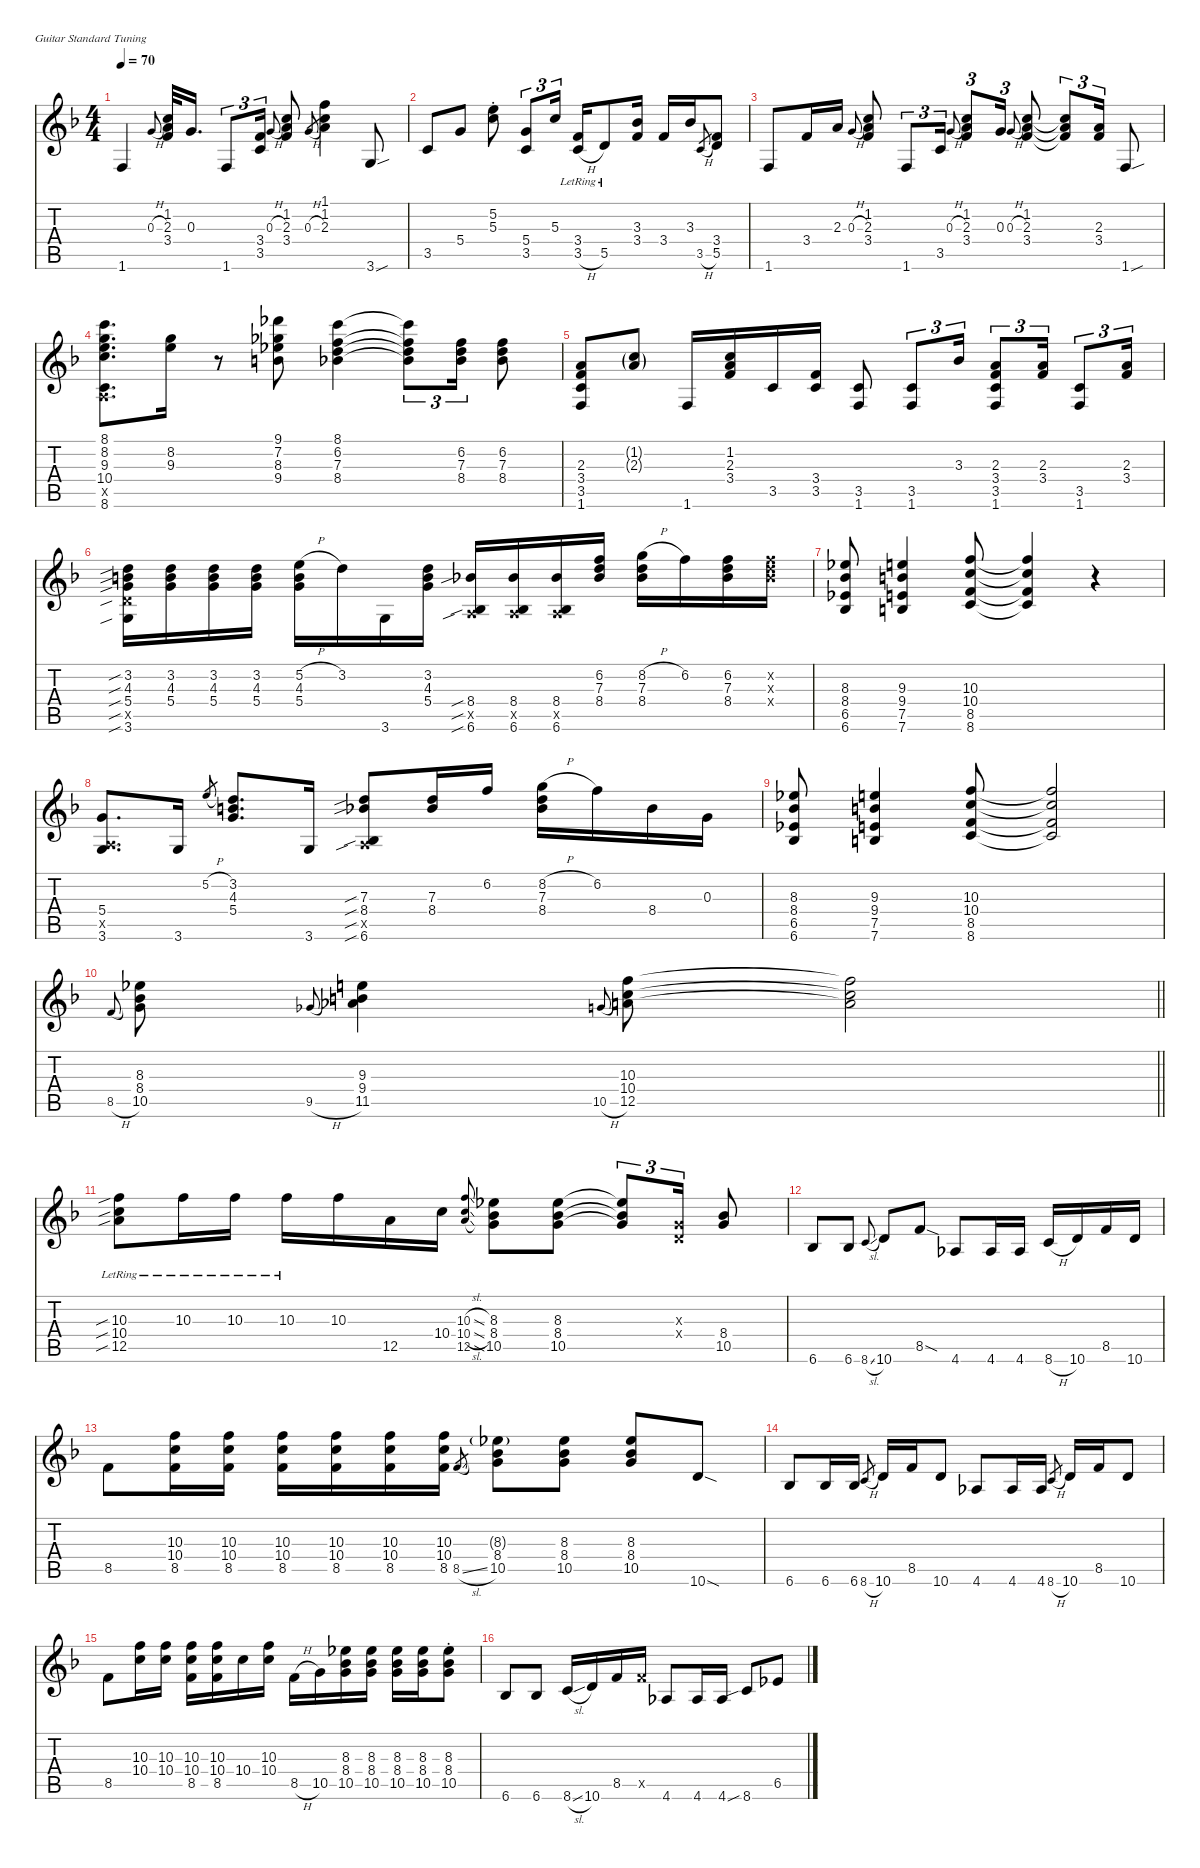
\defaultSystemsLayout 4
\hideDynamics
\bracketExtendMode nobrackets
\singleTrackTrackNamePolicy hidden
\multiTrackTrackNamePolicy hidden
\otherSystemsTrackNameOrientation horizontal
\track ("Guitar 1" "el.guit.") {defaultSystemsLayout 4 instrument electricguitarclean}
\staff {score tabs}
\tuning (E4 B3 G3 D3 A2 E2)
\ts (4 4)
\tempo 70
\clef g2
\ks f
1.6{acc forcenatural}.4{dy f beam Up} 0.3{h acc forcenatural}.8{gr onbeat dy mf beam Up} (1.2{acc forcenatural} 2.3{acc forcenatural} 3.4{acc forcenatural}).32{dy f beam Up} 0.3{acc forcenatural}.16{d beam Up} 1.6{acc forcenatural}.8{tu (3 2) beam Up} (3.4{acc forcenatural} 3.5{acc forcenatural}).16{tu (3 2) beam Up} 0.3{h acc forcenatural}.8{gr onbeat dy mf beam Up} (1.2{acc forcenatural} 2.3{acc forcenatural} 3.4{acc forcenatural}).8{dy f beam Up} 0.3{h acc forcenatural}.8{gr dy mf beam Up} (1.1{acc forcenatural} 1.2{acc forcenatural} 2.3{acc forcenatural}).4{dy f beam Down} 3.6{sou acc forcenatural}.8{beam Up} |
3.5{acc forcenatural}.8{beam Up} 5.4{acc forcenatural}.8{beam Up} (5.2{st acc forcenatural} 5.3{st acc forcenatural}).8{beam Down} (5.4{acc forcenatural} 3.5{acc forcenatural}).8{tu (3 2) beam Up} 5.3{acc forcenatural}.16{tu (3 2) beam Up} (3.4{lr acc forcenatural} 3.5{h acc forcenatural}).16{beam Up} 5.5{lr acc forcenatural}.8{beam Up} (3.3{acc b} 3.4{acc forcenatural}).16{beam Up} 3.4{acc forcenatural}.16{beam Up} 3.3{acc b}.16{beam Up} 3.5{h acc forcenatural}.8{gr dy mf beam Up} (3.4{acc forcenatural} 5.5{acc forcenatural}).8{dy f beam Up} |
1.6{acc forcenatural}.8{beam Up} 3.4{acc forcenatural}.16{beam Up} 2.3{acc forcenatural}.16{beam Up} 0.3{h acc forcenatural}.8{gr onbeat dy mf beam Up} (1.2{acc forcenatural} 2.3{acc forcenatural} 3.4{acc forcenatural}).8{dy f beam Up} 1.6{acc forcenatural}.8{tu (3 2) beam Up} 3.5{acc forcenatural}.16{tu (3 2) beam Up} 0.3{h acc forcenatural}.8{gr onbeat dy mf beam Up} (1.2{acc forcenatural} 2.3{acc forcenatural} 3.4{acc forcenatural}).8{tu (3 2) dy f beam Up} 0.3{acc forcenatural}.16{tu (3 2) beam Up} 0.3{h acc forcenatural}.8{gr onbeat dy mf beam Up} (1.2{acc forcenatural} 2.3{acc forcenatural} 3.4{acc forcenatural}).8{dy f beam Up} (1.2{t acc forcenatural} 2.3{t acc forcenatural} 3.4{t acc forcenatural}).8{tu (3 2) beam Up} (2.3{acc forcenatural} 3.4{acc forcenatural}).16{tu (3 2) beam Up} 1.6{sou acc forcenatural}.8{beam Up} |
(8.1{acc forcenatural} 8.2{acc forcenatural} 9.3{acc forcenatural} 10.4{acc forcenatural} 0.5{x acc forcenatural} 8.6{acc forcenatural}).8{d beam Down} (8.2{acc forcenatural} 9.3{acc forcenatural}).16{beam Down} r.8{beam Down} (9.1{acc b} 7.2{acc b} 8.3{acc b} 9.4{acc forcenatural}).8{beam Down} (8.1{acc forcenatural} 6.2{acc forcenatural} 7.3{acc forcenatural} 8.4{acc b}).4{beam Down} (8.1{t acc forcenatural} 6.2{t acc forcenatural} 7.3{t acc forcenatural} 8.4{t acc b}).8{tu (3 2) beam Down} (6.2{acc forcenatural} 7.3{acc forcenatural} 8.4{acc b}).16{tu (3 2) beam Down} (6.2{acc forcenatural} 7.3{acc forcenatural} 8.4{acc b}).8{beam Down} |
(2.3{acc forcenatural} 3.4{acc forcenatural} 3.5{acc forcenatural} 1.6{acc forcenatural}).8{beam Up} (1.2{g acc forcenatural} 2.3{g acc forcenatural}).8{dy mf beam Up} 1.6{acc forcenatural}.16{dy f beam Up} (1.2{acc forcenatural} 2.3{acc forcenatural} 3.4{acc forcenatural}).16{beam Up} 3.5{acc forcenatural}.16{beam Up} (3.4{acc forcenatural} 3.5{acc forcenatural}).16{beam Up} (3.5{acc forcenatural} 1.6{acc forcenatural}).8{beam Up} (3.5{acc forcenatural} 1.6{acc forcenatural}).8{tu (3 2) beam Up} 3.3{acc b}.16{tu (3 2) beam Up} (2.3{acc forcenatural} 3.4{acc forcenatural} 3.5{acc forcenatural} 1.6{acc forcenatural}).8{tu (3 2) beam Up} (2.3{acc forcenatural} 3.4{acc forcenatural}).16{tu (3 2) beam Up} (3.5{acc forcenatural} 1.6{acc forcenatural}).8{tu (3 2) beam Up} (2.3{acc forcenatural} 3.4{acc forcenatural}).16{tu (3 2) beam Up} |
(3.2{sib acc forcenatural} 4.3{sib acc forcenatural} 5.4{sib acc forcenatural} 5.5{sib x acc forcenatural} 3.6{sib acc forcenatural}).16{beam Down} (3.2{acc forcenatural} 4.3{acc forcenatural} 5.4{acc forcenatural}).16{beam Down} (3.2{acc forcenatural} 4.3{acc forcenatural} 5.4{acc forcenatural}).16{beam Down} (3.2{acc forcenatural} 4.3{acc forcenatural} 5.4{acc forcenatural}).16{beam Down} (5.2{h acc forcenatural} 4.3{acc forcenatural} 5.4{acc forcenatural}).16{beam Down} 3.2{acc forcenatural}.16{beam Down} 3.6{acc forcenatural}.16{beam Down} (3.2{acc forcenatural} 4.3{acc forcenatural} 5.4{acc forcenatural}).16{beam Down} (8.4{sib acc b} 0.5{sib x acc forcenatural} 6.6{sib acc b}).16{beam Up} (8.4{acc b} 0.5{x acc forcenatural} 6.6{acc b}).16{beam Up} (8.4{acc b} 0.5{x acc forcenatural} 6.6{acc b}).16{beam Up} (6.2{acc forcenatural} 7.3{acc forcenatural} 8.4{acc b}).16{beam Up} (8.2{h acc forcenatural} 7.3{acc forcenatural} 8.4{acc b}).16{beam Down} 6.2{acc forcenatural}.16{beam Down} (6.2{acc forcenatural} 7.3{acc forcenatural} 8.4{acc b}).16{beam Down} (6.2{x acc forcenatural} 7.3{x acc forcenatural} 8.4{x acc b}).16{beam Down} |
(8.3{acc b} 8.4{acc b} 6.5{acc b} 6.6{acc b}).8{beam Up} (9.3{acc forcenatural} 9.4{acc forcenatural} 7.5{acc forcenatural} 7.6{acc forcenatural}).4{beam Up} (10.3{acc forcenatural} 10.4{acc forcenatural} 8.5{acc forcenatural} 8.6{acc forcenatural}).8{beam Up} (10.3{t acc forcenatural} 10.4{t acc forcenatural} 8.5{t acc forcenatural} 8.6{t acc forcenatural}).4{beam Up} r.4{beam Up} |
(5.4{acc forcenatural} 0.5{x acc forcenatural} 3.6{acc forcenatural}).8{d beam Up} 3.6{acc forcenatural}.16{beam Up} 5.2{h acc forcenatural}.8{gr dy mf beam Up} (3.2{acc forcenatural} 4.3{acc forcenatural} 5.4{acc forcenatural}).8{d dy f beam Up} 3.6{acc forcenatural}.16{beam Up} (7.3{sib acc forcenatural} 8.4{sib acc b} 0.5{sib x acc forcenatural} 6.6{sib acc b}).8{beam Up} (7.3{acc forcenatural} 8.4{acc b}).16{beam Up} 6.2{acc forcenatural}.16{beam Up} (8.2{h acc forcenatural} 7.3{acc forcenatural} 8.4{acc b}).16{beam Down} 6.2{acc forcenatural}.16{beam Down} 8.4{acc b}.16{beam Down} 0.3{acc forcenatural}.16{beam Down} |
(8.3{acc b} 8.4{acc b} 6.5{acc b} 6.6{acc b}).8{beam Up} (9.3{acc forcenatural} 9.4{acc forcenatural} 7.5{acc forcenatural} 7.6{acc forcenatural}).4{beam Up} (10.3{acc forcenatural} 10.4{acc forcenatural} 8.5{acc forcenatural} 8.6{acc forcenatural}).8{beam Up} (10.3{t acc forcenatural} 10.4{t acc forcenatural} 8.5{t acc forcenatural} 8.6{t acc forcenatural}).2{beam Up} |
\barLineRight lightlight
8.5{h acc forcenatural}.8{gr onbeat dy mp beam Up} (8.3{acc b} 8.4{acc b} 10.5{acc forcenatural}).8{dy f beam Down} 9.5{h acc b}.8{gr onbeat dy mp beam Up} (9.3{acc forcenatural} 9.4{acc forcenatural} 11.5{acc b}).4{dy f beam Down} 10.5{h acc forcenatural}.8{gr onbeat dy mp beam Up} (10.3{acc forcenatural} 10.4{acc forcenatural} 12.5{acc forcenatural}).8{dy f beam Down} (10.3{t acc forcenatural} 10.4{t acc forcenatural} 12.5{t acc forcenatural}).2{beam Down} |
(10.3{sib lr acc forcenatural} 10.4{sib lr acc forcenatural} 12.5{sib lr acc forcenatural}).8{beam Down} 10.3{lr acc forcenatural}.16{beam Down} 10.3{lr acc forcenatural}.16{beam Down} 10.3{lr acc forcenatural}.16{beam Down} 10.3{acc forcenatural}.16{beam Down} 12.5{acc forcenatural}.16{beam Down} 10.4{acc forcenatural}.16{beam Down} (10.3{sl acc forcenatural} 10.4{sl acc forcenatural} 12.5{sl acc forcenatural}).8{gr onbeat dy mf beam Up} (8.3{acc b} 8.4{acc b} 10.5{acc forcenatural}).8{dy f beam Down} (8.3{acc b} 8.4{acc b} 10.5{acc forcenatural}).8{beam Down} (8.3{t acc b} 8.4{t acc b} 10.5{t acc forcenatural}).8{tu (3 2) beam Up} (0.3{x acc forcenatural} 0.4{x acc forcenatural}).16{tu (3 2) beam Up} (8.4{acc b} 10.5{acc forcenatural}).8{beam Up} |
6.6{acc b}.8{beam Up} 6.6{acc b}.8{beam Up} 8.6{sl acc forcenatural}.8{gr onbeat dy mf beam Up} 10.6{acc forcenatural}.8{dy f beam Up} 8.5{sod acc forcenatural}.8{beam Up} 4.6{acc b}.8{beam Up} 4.6{acc b}.16{beam Up} 4.6{acc b}.16{beam Up} 8.6{h acc forcenatural}.16{beam Up} 10.6{acc forcenatural}.16{beam Up} 8.5{acc forcenatural}.16{beam Up} 10.6{acc forcenatural}.16{beam Up} |
8.5{acc forcenatural}.8{beam Down} (10.3{acc forcenatural} 10.4{acc forcenatural} 8.5{acc forcenatural}).16{beam Down} (10.3{acc forcenatural} 10.4{acc forcenatural} 8.5{acc forcenatural}).16{beam Down} (10.3{acc forcenatural} 10.4{acc forcenatural} 8.5{acc forcenatural}).16{beam Down} (10.3{acc forcenatural} 10.4{acc forcenatural} 8.5{acc forcenatural}).16{beam Down} (10.3{acc forcenatural} 10.4{acc forcenatural} 8.5{acc forcenatural}).16{beam Down} (10.3{acc forcenatural} 10.4{acc forcenatural} 8.5{acc forcenatural}).16{beam Down} 8.5{sl acc forcenatural}.8{gr dy mf beam Up} (8.3{g acc b} 8.4{acc b} 10.5{acc forcenatural}).8{dy f beam Down} (8.3{acc b} 8.4{acc b} 10.5{acc forcenatural}).8{beam Down} (8.3{acc b} 8.4{acc b} 10.5{acc forcenatural}).8{beam Up} 10.6{sod acc forcenatural}.8{beam Up} |
6.6{acc b}.8{beam Up} 6.6{acc b}.16{beam Up} 6.6{acc b}.16{beam Up} 8.6{h acc forcenatural}.8{gr dy mf beam Up} 10.6{acc forcenatural}.16{dy f beam Up} 8.5{acc forcenatural}.16{beam Up} 10.6{acc forcenatural}.8{beam Up} 4.6{acc b}.8{beam Up} 4.6{acc b}.16{beam Up} 4.6{acc b}.16{beam Up} 8.6{h acc forcenatural}.8{gr dy mf beam Up} 10.6{acc forcenatural}.16{dy f beam Up} 8.5{acc forcenatural}.16{beam Up} 10.6{acc forcenatural}.8{beam Up} |
8.5{acc forcenatural}.8{beam Down} (10.3{acc forcenatural} 10.4{acc forcenatural}).16{beam Down} (10.3{acc forcenatural} 10.4{acc forcenatural}).16{beam Down} (10.3{acc forcenatural} 10.4{acc forcenatural} 8.5{acc forcenatural}).16{beam Down} (10.3{acc forcenatural} 10.4{acc forcenatural} 8.5{acc forcenatural}).16{beam Down} 10.4{acc forcenatural}.16{beam Down} (10.3{acc forcenatural} 10.4{acc forcenatural}).16{beam Down} 8.5{h acc forcenatural}.16{beam Down} 10.5{acc forcenatural}.16{beam Down} (8.3{acc b} 8.4{acc b} 10.5{acc forcenatural}).16{beam Down} (8.3{acc b} 8.4{acc b} 10.5{acc forcenatural}).16{beam Down} (8.3{acc b} 8.4{acc b} 10.5{acc forcenatural}).16{beam Down} (8.3{acc b} 8.4{acc b} 10.5{acc forcenatural}).16{beam Down} (8.3{st acc b} 8.4{st acc b} 10.5{st acc forcenatural}).8{beam Down} |
6.6{acc b}.8{beam Up} 6.6{acc b}.8{beam Up} 8.6{sl acc forcenatural}.16{beam Up} 10.6{acc forcenatural}.16{beam Up} 8.5{acc forcenatural}.16{beam Up} 8.5{x acc forcenatural}.16{beam Up} 4.6{acc b}.8{beam Up} 4.6{acc b}.16{beam Up} 4.6{acc b}.16{beam Up} 8.6{sib acc forcenatural}.8{beam Up} 6.5{acc b}.8{beam Up}
